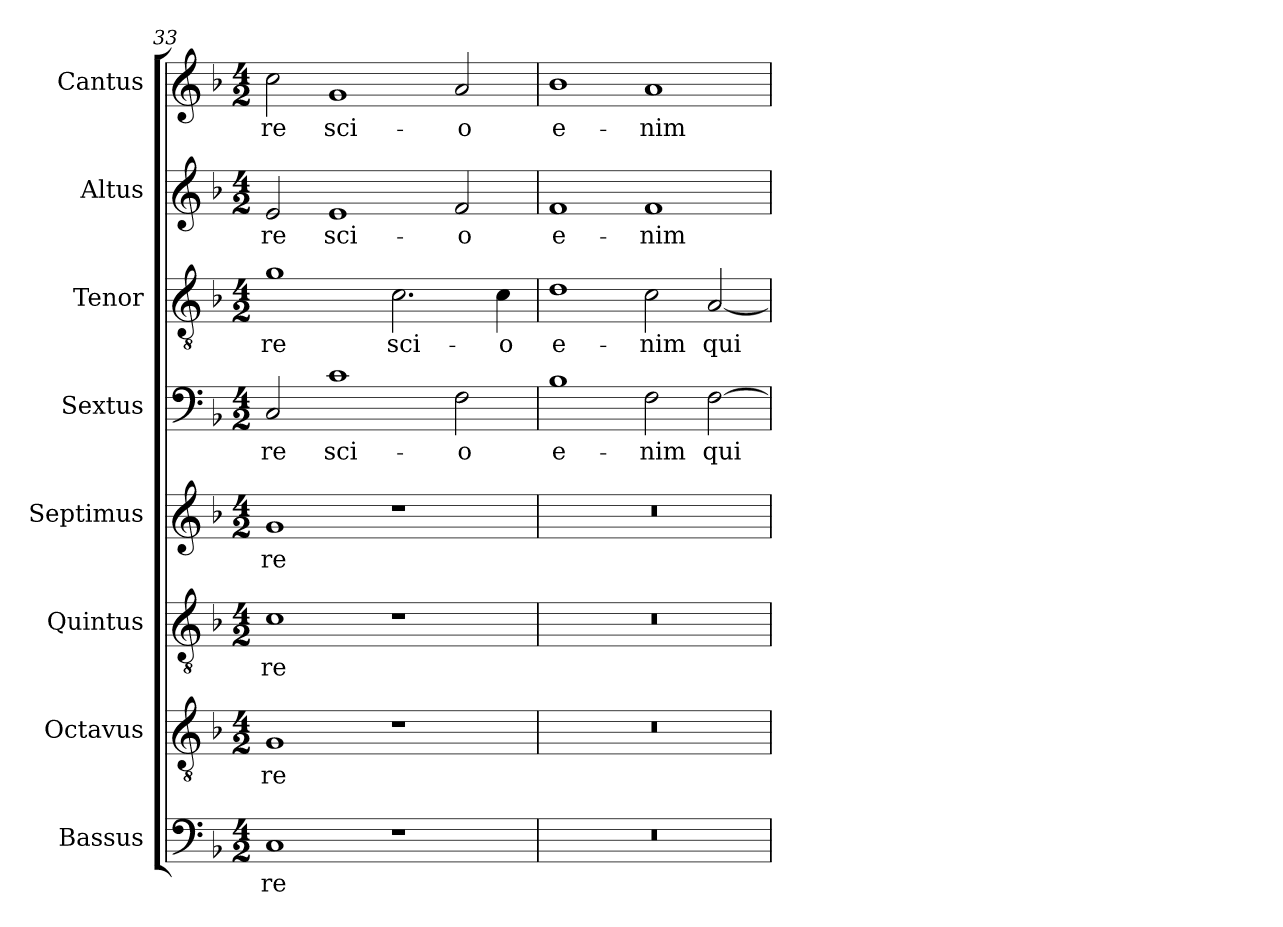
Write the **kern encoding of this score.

**kern	**text	**kern	**text	**kern	**text	**kern	**text	**kern	**text	**kern	**text	**kern	**text	**kern	**text
*part8	*part8	*part7	*part7	*part6	*part6	*part5	*part5	*part4	*part4	*part3	*part3	*part2	*part2	*part1	*part1
*staff8	*staff8	*staff7	*staff7	*staff6	*staff6	*staff5	*staff5	*staff4	*staff4	*staff3	*staff3	*staff2	*staff2	*staff1	*staff1
*I"Bassus	*	*I"Octavus	*	*I"Quintus	*	*I"Septimus	*	*I"Sextus	*	*I"Tenor	*	*I"Altus	*	*I"Cantus	*
*I'B.	*	*	*	*	*	*	*	*	*	*I'T.	*	*I'A.	*	*I'C.	*
*clefF4	*	*clefGv2	*	*clefGv2	*	*clefG2	*	*clefF4	*	*clefGv2	*	*clefG2	*	*clefG2	*
*	*	*ITrd7c12	*	*ITrd7c12	*	*	*	*	*	*ITrd7c12	*	*	*	*	*
*k[b-]	*	*k[b-]	*	*k[b-]	*	*k[b-]	*	*k[b-]	*	*k[b-]	*	*k[b-]	*	*k[b-]	*
*d:	*	*d:	*	*d:	*	*d:	*	*d:	*	*d:	*	*d:	*	*d:	*
*M4/2	*	*M4/2	*	*M4/2	*	*M4/2	*	*M4/2	*	*M4/2	*	*M4/2	*	*M4/2	*
=33	=33	=33	=33	=33	=33	=33	=33	=33	=33	=33	=33	=33	=33	=33	=33
!	!LO:LY:b:color=#000000	!	!	!	!	!	!	!	!	!	!	!	!	!	!
!	!	!	!LO:LY:b:color=#000000	!	!	!	!	!	!	!	!	!	!	!	!
!	!	!	!	!	!LO:LY:b:color=#000000	!	!	!	!	!	!	!	!	!	!
!	!	!	!	!	!	!	!LO:LY:b:color=#000000	!	!	!	!	!	!	!	!
!	!	!	!	!	!	!	!	!	!LO:LY:b:color=#000000	!	!	!	!	!	!
!	!	!	!	!	!	!	!	!	!	!	!LO:LY:b:color=#000000	!	!	!	!
!	!	!	!	!	!	!	!	!	!	!	!	!	!LO:LY:b:color=#000000	!	!
!	!	!	!	!	!	!	!	!	!	!	!	!	!	!	!LO:LY:b:color=#000000
1Ci	-re	1GGi	-re	1Ci	-re	1gi	-re	2Ci/	-re	1Gi	-re	2ei/	-re	2cci\	-re
!	!	!	!	!	!	!	!	!	!LO:LY:b:color=#000000	!	!	!	!	!	!
!	!	!	!	!	!	!	!	!	!	!	!	!	!LO:LY:b:color=#000000	!	!
!	!	!	!	!	!	!	!	!	!	!	!	!	!	!	!LO:LY:b:color=#000000
.	.	.	.	.	.	.	.	1ci	sci-	.	.	1ei	sci-	1gi	sci-
!	!	!	!	!	!	!	!	!	!	!	!LO:LY:b:color=#000000	!	!	!	!
1r	.	1r	.	1r	.	1r	.	.	.	2.Ci\	sci-	.	.	.	.
!	!	!	!	!	!	!	!	!	!LO:LY:b:color=#000000	!	!	!	!	!	!
!	!	!	!	!	!	!	!	!	!	!	!	!	!LO:LY:b:color=#000000	!	!
!	!	!	!	!	!	!	!	!	!	!	!	!	!	!	!LO:LY:b:color=#000000
.	.	.	.	.	.	.	.	2Fi\	-o	.	.	2fi/	-o	2ai/	-o
!	!	!	!	!	!	!	!	!	!	!	!LO:LY:b:color=#000000	!	!	!	!
.	.	.	.	.	.	.	.	.	.	4Ci\	-o	.	.	.	.
=34	=34	=34	=34	=34	=34	=34	=34	=34	=34	=34	=34	=34	=34	=34	=34
!LO:N:vis=1	!	!LO:N:vis=1	!	!LO:N:vis=1	!	!LO:N:vis=1	!	!	!	!	!	!	!	!	!
!	!	!	!	!	!	!	!	!	!LO:LY:b:color=#000000	!	!	!	!	!	!
!	!	!	!	!	!	!	!	!	!	!	!LO:LY:b:color=#000000	!	!	!	!
!	!	!	!	!	!	!	!	!	!	!	!	!	!LO:LY:b:color=#000000	!	!
!	!	!	!	!	!	!	!	!	!	!	!	!	!	!	!LO:LY:b:color=#000000
0r	.	0r	.	0r	.	0r	.	1B-i	e-	1Di	e-	1fi	e-	1b-i	e-
!	!	!	!	!	!	!	!	!	!LO:LY:b:color=#000000	!	!	!	!	!	!
!	!	!	!	!	!	!	!	!	!	!	!LO:LY:b:color=#000000	!	!	!	!
!	!	!	!	!	!	!	!	!	!	!	!	!	!LO:LY:b:color=#000000	!	!
!	!	!	!	!	!	!	!	!	!	!	!	!	!	!	!LO:LY:b:color=#000000
.	.	.	.	.	.	.	.	2Fi\	-nim	2Ci\	-nim	1fi	-nim	1ai	-nim
!	!	!	!	!	!	!	!	!	!LO:LY:b:color=#000000	!	!	!	!	!	!
!	!	!	!	!	!	!	!	!	!	!	!LO:LY:b:color=#000000	!	!	!	!
.	.	.	.	.	.	.	.	[2Fi\	qui-	[2AAi/	qui-	.	.	.	.
=	=	=	=	=	=	=	=	=	=	=	=	=	=	=	=
*-	*-	*-	*-	*-	*-	*-	*-	*-	*-	*-	*-	*-	*-	*-	*-
